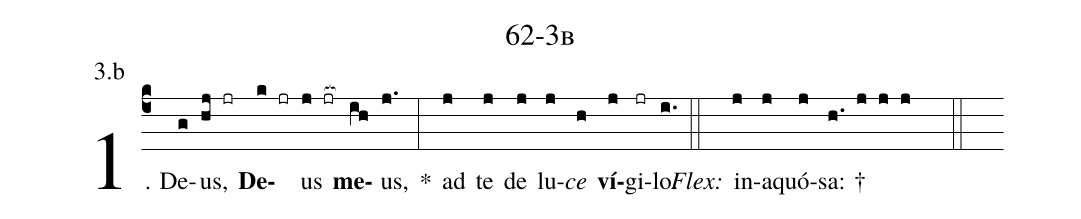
name: 62-3b;
annotation: 3.b;
%%
(c4)1. De(g)us,(hj jr) <b>De</b>(k jr)us(j jr[ocb:1{]) <b>me</b>(ih[ocb:0}])us,(j.) *(:) ad(j) te(j) de(j) lu(j)<i>ce</i>(h) <b>ví</b>(j)gi(jr)lo.(i.) (::)
<i>Flex:</i>()  in(j)a(j)quó(j)sa: †(h. j j j  ::)
